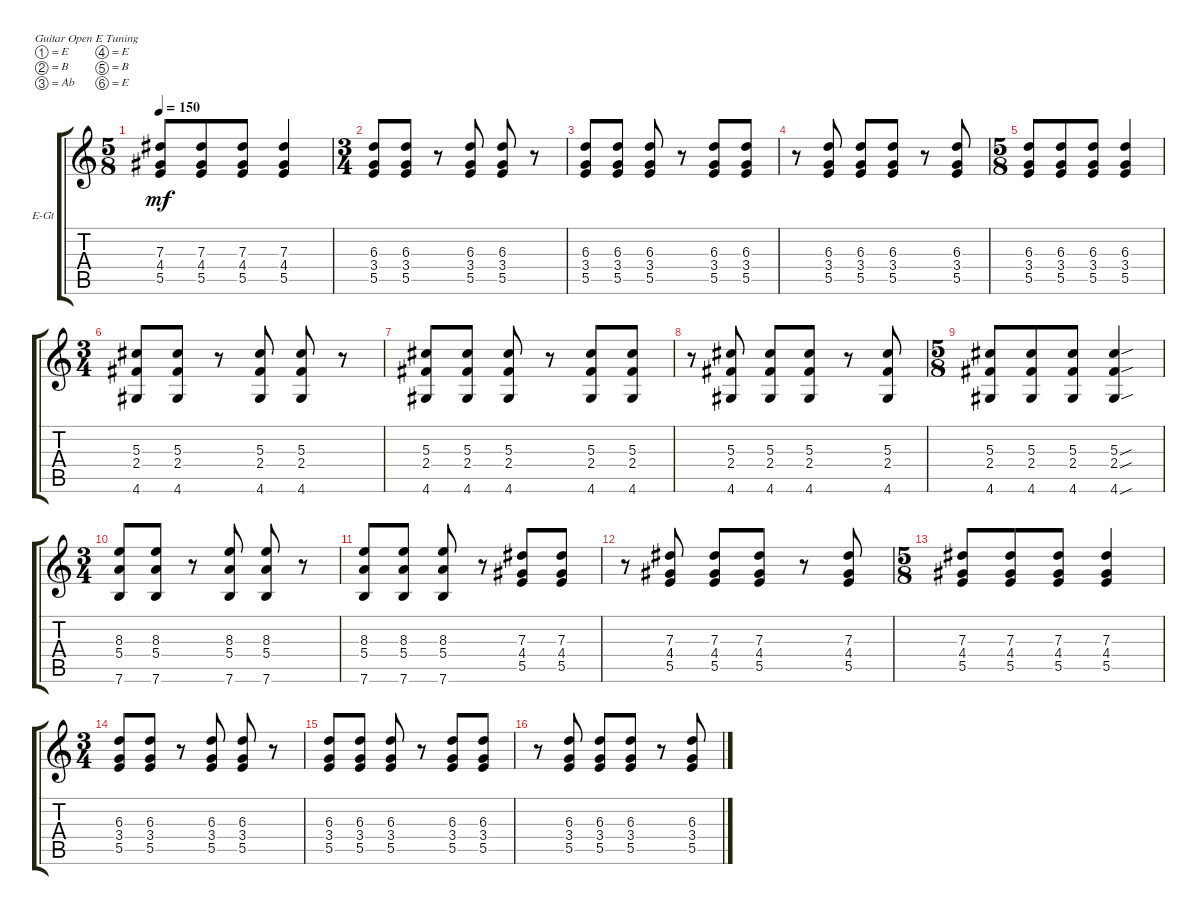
\defaultSystemsLayout 4
\bracketExtendMode groupsimilarinstruments
\firstSystemTrackNameOrientation horizontal
\otherSystemsTrackNameOrientation horizontal
\track ("Electric Guitar" "E-Gt") {instrument electricguitarclean}
\staff {score tabs}
\tuning (E4 B3 Ab3 E3 B2 E2)
\ts (5 8)
\tempo 150
\clef g2
\ks c
(4.4 7.3 5.5).8{dy mf} (4.4 7.3 5.5).8 (4.4 7.3 5.5).8 (4.4 7.3 5.5).4 |
\ts (3 4)
(3.4 6.3 5.5).8 (3.4 6.3 5.5).8 r.8 (3.4 6.3 5.5).8 (3.4 6.3 5.5).8 r.8 |
(3.4 6.3 5.5).8 (3.4 6.3 5.5).8 (3.4 6.3 5.5).8 r.8 (3.4 6.3 5.5).8 (3.4 6.3 5.5).8 |
r.8 (3.4 6.3 5.5).8 (3.4 6.3 5.5).8 (3.4 6.3 5.5).8 r.8 (3.4 6.3 5.5).8 |
\ts (5 8)
(3.4 6.3 5.5).8 (3.4 6.3 5.5).8 (3.4 6.3 5.5).8 (3.4 6.3 5.5).4 |
\ts (3 4)
(4.6 2.4 5.3).8 (4.6 2.4 5.3).8 r.8 (4.6 2.4 5.3).8 (4.6 2.4 5.3).8 r.8 |
(4.6 2.4 5.3).8 (4.6 2.4 5.3).8 (4.6 2.4 5.3).8 r.8 (4.6 2.4 5.3).8 (4.6 2.4 5.3).8 |
r.8 (4.6 2.4 5.3).8 (4.6 2.4 5.3).8 (4.6 2.4 5.3).8 r.8 (4.6 2.4 5.3).8 |
\ts (5 8)
(4.6 2.4 5.3).8 (4.6 2.4 5.3).8 (4.6 2.4 5.3).8 (4.6{sou} 2.4{sou} 5.3{sou}).4 |
\ts (3 4)
(7.6 5.4 8.3).8 (7.6 5.4 8.3).8 r.8 (7.6 5.4 8.3).8 (7.6 5.4 8.3).8 r.8 |
(7.6 5.4 8.3).8 (7.6 5.4 8.3).8 (7.6 5.4 8.3).8 r.8 (4.4 7.3 5.5).8 (4.4 7.3 5.5).8 |
r.8 (4.4 7.3 5.5).8 (4.4 7.3 5.5).8 (4.4 7.3 5.5).8 r.8 (4.4 7.3 5.5).8 |
\ts (5 8)
(4.4 7.3 5.5).8 (4.4 7.3 5.5).8 (4.4 7.3 5.5).8 (4.4 7.3 5.5).4 |
\ts (3 4)
(3.4 6.3 5.5).8 (3.4 6.3 5.5).8 r.8 (3.4 6.3 5.5).8 (3.4 6.3 5.5).8 r.8 |
(3.4 6.3 5.5).8 (3.4 6.3 5.5).8 (3.4 6.3 5.5).8 r.8 (3.4 6.3 5.5).8 (3.4 6.3 5.5).8 |
r.8 (3.4 6.3 5.5).8 (3.4 6.3 5.5).8 (3.4 6.3 5.5).8 r.8 (3.4 6.3 5.5).8
